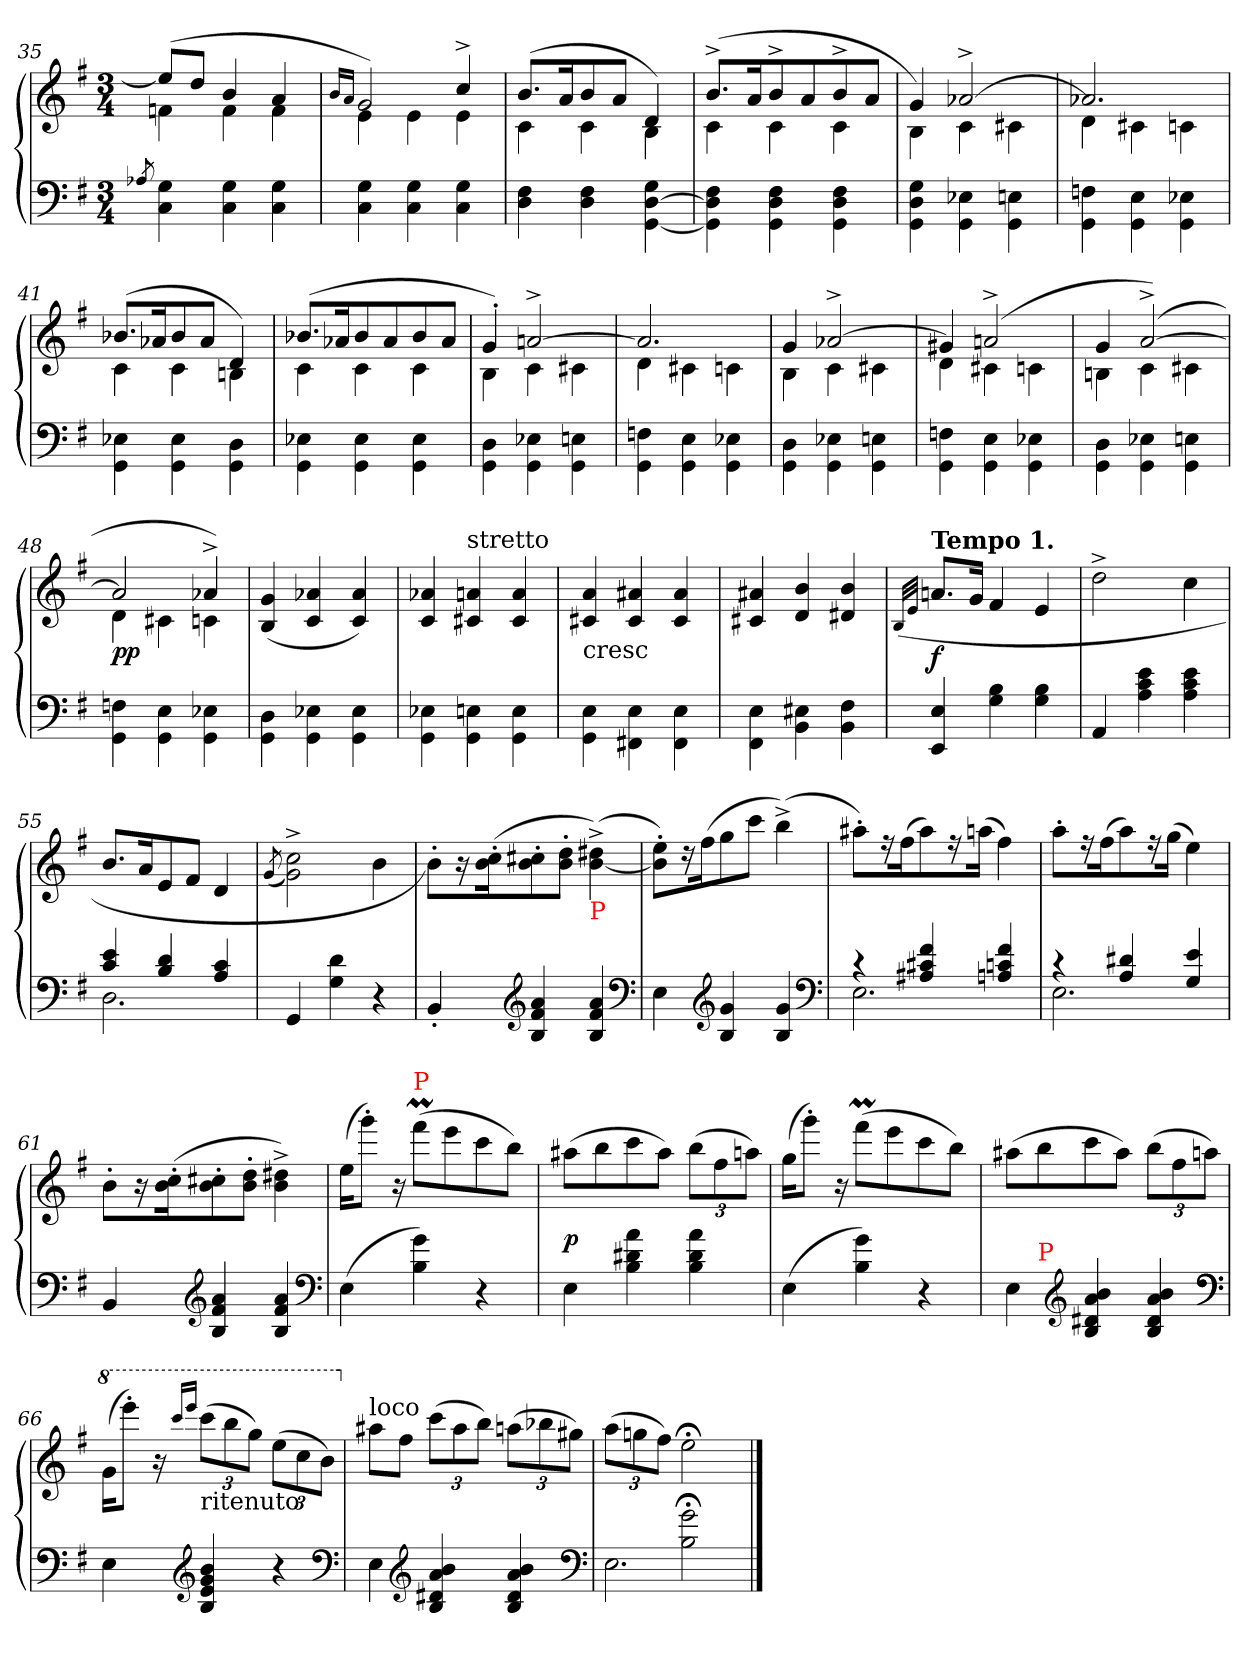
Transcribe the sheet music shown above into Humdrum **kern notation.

**kern	**kern	**dynam
*part1	*part1	*part1
*staff2	*staff1	*staff1/2
*clefF4	*clefG2	*
*k[f#]	*k[f#]	*
*e:	*e:	*
*M3/4	*M3/4	*
=35	=35	=35
8qA-X/	.	.
*	*^	*
4G 4C]	(8eeL]	4fn	.
.	8ddJ	.	.
4G 4C	4b	4f	.
4G 4C	4a	4f	.
=36	=36	=36	=36
.	16qb/LL	.	.
.	16qa/JJ	.	.
4G 4C	2g)	4e	.
4G 4C	.	4e	.
4G 4C	4cc^>	4e	.
=37	=37	=37	=37
4F# 4D	(8.bL	4c	.
.	16ak	.	.
4F# 4D	8b	4c	.
.	8aJ	.	.
4G\ [4D\ [4GG\	4d)	4B	.
=38	=38	=38	=38
4F#\ 4D]\ 4GG]\	(8.b^>L	4c	.
.	16ak	.	.
4F#\ 4D\ 4GG\	8b^>	4c	.
.	8a	.	.
4F#\ 4D\ 4GG\	8b^>	4c	.
.	8aJ	.	.
=39	=39	=39	=39
4G\ 4D\ 4GG\	4g)	4B	.
4E-X\ 4GG\	[2a-X^	4c	.
4En\ 4GG\	.	4c#X	.
=40	=40	=40	=40
4Fn\ 4GG\	2.a-X]	4d	.
4E\ 4GG\	.	4c#X	.
4E-X\ 4GG\	.	4cn	.
=41	=41	=41	=41
4E-X\ 4GG\	(8.b-XL	4c	.
.	16a-Xk	.	.
4E-\ 4GG\	8b-	4c	.
.	8a-J	.	.
4D\ 4GG\	4d)	4Bn	.
=42	=42	=42	=42
4E-X\ 4GG\	(8.b-XL	4c	.
.	16a-Xk	.	.
4E-\ 4GG\	8b-	4c	.
.	8a-	.	.
4E-\ 4GG\	8b-	4c	.
.	8a-J	.	.
=43	=43	=43	=43
4D\ 4GG\	4g'>)	4B	.
4E-X\ 4GG\	[2an^>	4c	.
4En\ 4GG\	.	4c#X	.
=44	=44	=44	=44
4Fn\ 4GG\	2.a]	4d	.
4E\ 4GG\	.	4c#X	.
4E-X\ 4GG\	.	4cn\	.
=45	=45	=45	=45
4D\ 4GG\	4g	4B	.
4E-X\ 4GG\	[2a-X^>	4c	.
4En\ 4GG\	.	4c#X	.
=46	=46	=46	=46
4Fn\ 4GG\	4g#X]	4d	.
4E\ 4GG\	(2an^>	4c#X	.
4E-X\ 4GG\	.	4cn	.
=47	=47	=47	=47
4D\ 4GG\	4g	4Bn	.
4E-X\ 4GG\	([2a^>)	4c	.
4En\ 4GG\	.	4c#X	.
=48	=48	=48	=48
4Fn\ 4GG\	2a]	4d	pp
4E\ 4GG\	.	4c#X	.
4E-X\ 4GG\	4a-X^>)	4cn	.
*	*v	*v	*
=49	=49	=49
4D\ 4GG\	(>4g 4B	.
4E-X\ 4GG\	4a-X 4c	.
4E-\ 4GG\	4a- 4c)	.
=50	=50	=50
4E-X\ 4GG\	4a-X 4c	.
!	!LO:TX:a:t=stretto	!
4En\ 4GG\	4an 4c#X	.
4E\ 4GG\	4a 4c#	.
=51	=51	=51
!	!LO:TX:c:t=cresc	!
4E\ 4GG\	4a 4c#X	.
4E\ 4FF#X\	4a#X 4c#	.
4E\ 4FF#\	4a# 4c#	.
=52	=52	=52
4E\ 4FF#\	4a#X 4c#X	.
4E#X\ 4BB\	4b 4d	.
4F# 4BB	4b 4d#X	.
=53	=53	=53
.	(>32qB/LLL	.
.	32qe/JJJ	.
!	!LO:TX:a:B:t=Tempo 1.	!
4E 4EE	8.anL	f
.	16gJk	.
4B 4G	4f#	.
4B 4G	4e	.
=54	=54	=54
4AA	2dd^>	.
4e 4c 4A	.	.
4e 4c 4A	4cc	.
=55	=55	=55
*^	*	*
4e 4c	2.D	8.bL	.
.	.	16ak	.
4d 4B	.	8e	.
.	.	8f#J	.
4c 4A	.	4d	.
*v	*v	*	*
=56	=56	=56
.	(<8qg/	.
4GG	2cc^>\ 2g^>\)	.
4d 4G	.	.
4r	4b	.
=57	=57	=57
4BB'<	8b'>L)	.
.	16r	.
.	(16cc'> 16b'>k	.
*clefG2	*	*
4a 4f# 4B	8cc#X'> 8b'>	.
.	8dd'> 8b'>J	.
!	!LO:TX:b:color=red:t=P	!
4a 4f# 4B	(4dd#X^< [4b^<)	.
*clefF4	*	*
=58	=58	=58
4E	8ee'> 8b]'>L)	.
.	16r	.
.	(16ff#k	.
*clefG2	*	*
4g 4B	8gg	.
.	8cccJ	.
4g 4B	(4bb^<)	.
*clefF4	*	*
=59	=59	=59
*^	*	*
4rc	2.E	8aa#X'>L)	.
.	.	16r	.
.	.	(16ff#k	.
4f# 4c#X 4A#X	.	8aa#)	.
.	.	16r	.
.	.	(16aanJk	.
4f# 4cn 4An	.	4ff#)	.
=60	=60	=60	=60
4rc	2.E	8aa'>L	.
.	.	16r	.
.	.	(16ff#k	.
4d#X 4A	.	8aa)	.
.	.	16r	.
.	.	(16ggJk	.
4e 4G	.	4ee)	.
*v	*v	*	*
=61	=61	=61
4BB	8b'>L	.
.	16r	.
.	(16cc'> 16b'>k	.
*clefG2	*	*
4a 4f# 4B	8cc#X'> 8b'>	.
.	8dd'> 8b'>J	.
4a 4f# 4B	4dd#X^< 4b^<)	.
*clefF4	*	*
=62	=62	=62
(4E	(16eeKL	.
.	8ggg'>J)	.
.	16r	.
!	!LO:TX:a:color=red:t=P	!
4g 4B)	(8fff#mL	.
.	8eee	.
4r	8ccc	.
.	8bbJ)	.
=63	=63	=63
4E	(8aa#XL	p
.	8bb	.
4a 4d#X 4B	8ccc	.
.	8aa#J)	.
*	*Xbrackettup	*
4a 4d# 4B	(12bbL	.
.	12ff#	.
.	12aanJ)	.
=64	=64	=64
(4E	(16ggKL	.
.	8ggg'>J)	.
.	16r	.
4g 4B)	(8fff#mL	.
.	8eee	.
4r	8ccc	.
.	8bbJ)	.
=65	=65	=65
*^	*	*
4E	8ryy	(8aa#XL	.
!	!LO:TX:a:color=red:t=P	!	!
.	2ryy	8bb	.
*clefG2	*	*	*
4b 4a 4d#X 4B	.	8ccc	.
.	.	8aa#J)	.
4b 4a 4d# 4B	.	(12bbL	.
.	.	12ff#	.
.	8ryy	.	.
.	.	12aanJ)	.
*clefF4	*	*	*
*v	*v	*	*
=66	=66	=66
*	*8va	*
4E	(16ggKL	.
.	8eeee'J)	.
.	16r	.
*clefG2	*	*
.	16qcccc/LL	.
.	16qeeee/JJ	.
!	!LO:TX:b:t=ritenuto	!
4b 4g 4e 4B	(12ccccL	.
.	12bbb	.
.	12gggJ)	.
4r	(12eeeL	.
.	12ccc	.
.	12bbJ)	.
*clefF4	*	*
=67	=67	=67
*	*X8va	*
!	!LO:TX:a:t=loco	!
4E	8aa#XL	.
.	8ff#J	.
*clefG2	*	*
4b 4a 4d#X 4B	(12cccL	.
.	12aa#	.
.	12bbJ)	.
4b 4a 4d# 4B	(12aanL	.
.	12bb-X	.
.	12gg#XJ)	.
*clefF4	*	*
=68	=68	=68
*^	*	*
4ryy	2.E)	(12aaL	.
.	.	12ggn	.
.	.	12ff#J)	.
(>2g;\ 2B;\	.	2ee;<	.
*v	*v	*	*
==	==	==
*-	*-	*-
